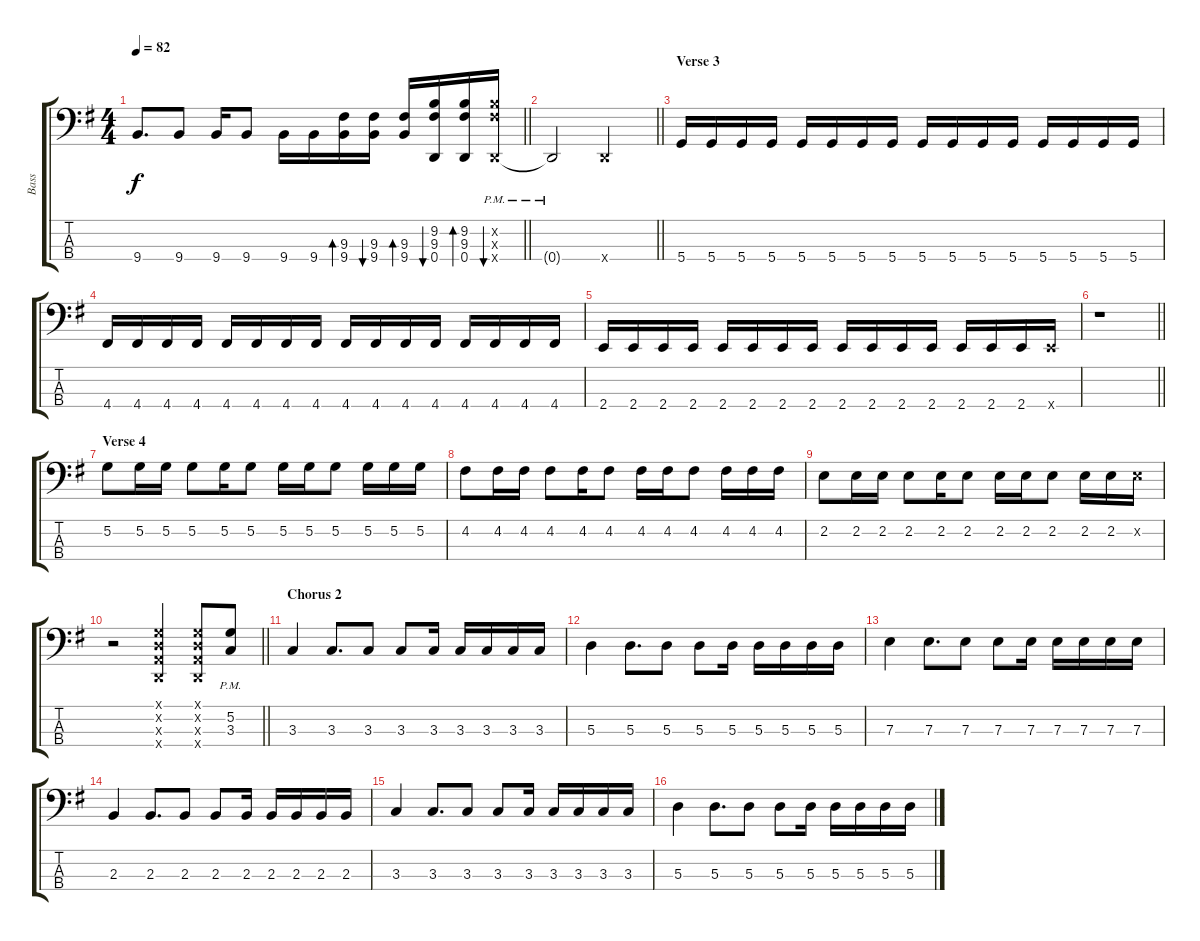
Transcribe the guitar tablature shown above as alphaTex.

\track ("Bass" "Bass") {instrument electricbassfinger}
\staff {score tabs}
\tuning (G2 D2 A1 D1) {hide}
\ts (4 4)
\tempo 82
\clef f4
\barLineRight lightlight
\ks g
9.4.8{d dy f} 9.4.8 9.4.16 9.4.8 9.4.16 9.4.16 (9.3 9.4).16{bd 60} (9.3 9.4).16{bu 60} (9.3 9.4).16{bd 60} (9.2 9.3 0.4).16{bu 60} (9.2 9.3 0.4).16{bd 60} (9.2{pm x} 9.3{pm x} 0.4{pm x}).16{bu 60} |
\barLineRight lightlight
0.4{pm t}.2 0.4{x}.2 |
\section ("" "Verse 3")
5.4.16 5.4.16 5.4.16 5.4.16 5.4.16 5.4.16 5.4.16 5.4.16 5.4.16 5.4.16 5.4.16 5.4.16 5.4.16 5.4.16 5.4.16 5.4.16 |
4.4.16 4.4.16 4.4.16 4.4.16 4.4.16 4.4.16 4.4.16 4.4.16 4.4.16 4.4.16 4.4.16 4.4.16 4.4.16 4.4.16 4.4.16 4.4.16 |
2.4.16 2.4.16 2.4.16 2.4.16 2.4.16 2.4.16 2.4.16 2.4.16 2.4.16 2.4.16 2.4.16 2.4.16 2.4.16 2.4.16 2.4.16 2.4{x}.16 |
\barLineRight lightlight
r.1 |
\section ("" "Verse 4")
5.2.8 5.2.16 5.2.16 5.2.8 5.2.16 5.2.8 5.2.16 5.2.16 5.2.8 5.2.16 5.2.16 5.2.16 |
4.2.8 4.2.16 4.2.16 4.2.8 4.2.16 4.2.8 4.2.16 4.2.16 4.2.8 4.2.16 4.2.16 4.2.16 |
2.2.8 2.2.16 2.2.16 2.2.8 2.2.16 2.2.8 2.2.16 2.2.16 2.2.8 2.2.16 2.2.16 2.2{x}.16 |
\barLineRight lightlight
r.2 (0.1{x} 0.2{x} 0.3{x} 0.4{x}).4 (0.1{x} 0.2{x} 0.3{x} 0.4{x}).8 (5.2{pm} 3.3{pm}).8 |
\section ("" "Chorus 2")
3.3.4 3.3.8{d} 3.3.8 3.3.8 3.3.16 3.3.16 3.3.16 3.3.16 3.3.16 |
5.3.4 5.3.8{d} 5.3.8 5.3.8 5.3.16 5.3.16 5.3.16 5.3.16 5.3.16 |
7.3.4 7.3.8{d} 7.3.8 7.3.8 7.3.16 7.3.16 7.3.16 7.3.16 7.3.16 |
2.3.4 2.3.8{d} 2.3.8 2.3.8 2.3.16 2.3.16 2.3.16 2.3.16 2.3.16 |
3.3.4 3.3.8{d} 3.3.8 3.3.8 3.3.16 3.3.16 3.3.16 3.3.16 3.3.16 |
5.3.4 5.3.8{d} 5.3.8 5.3.8 5.3.16 5.3.16 5.3.16 5.3.16 5.3.16
